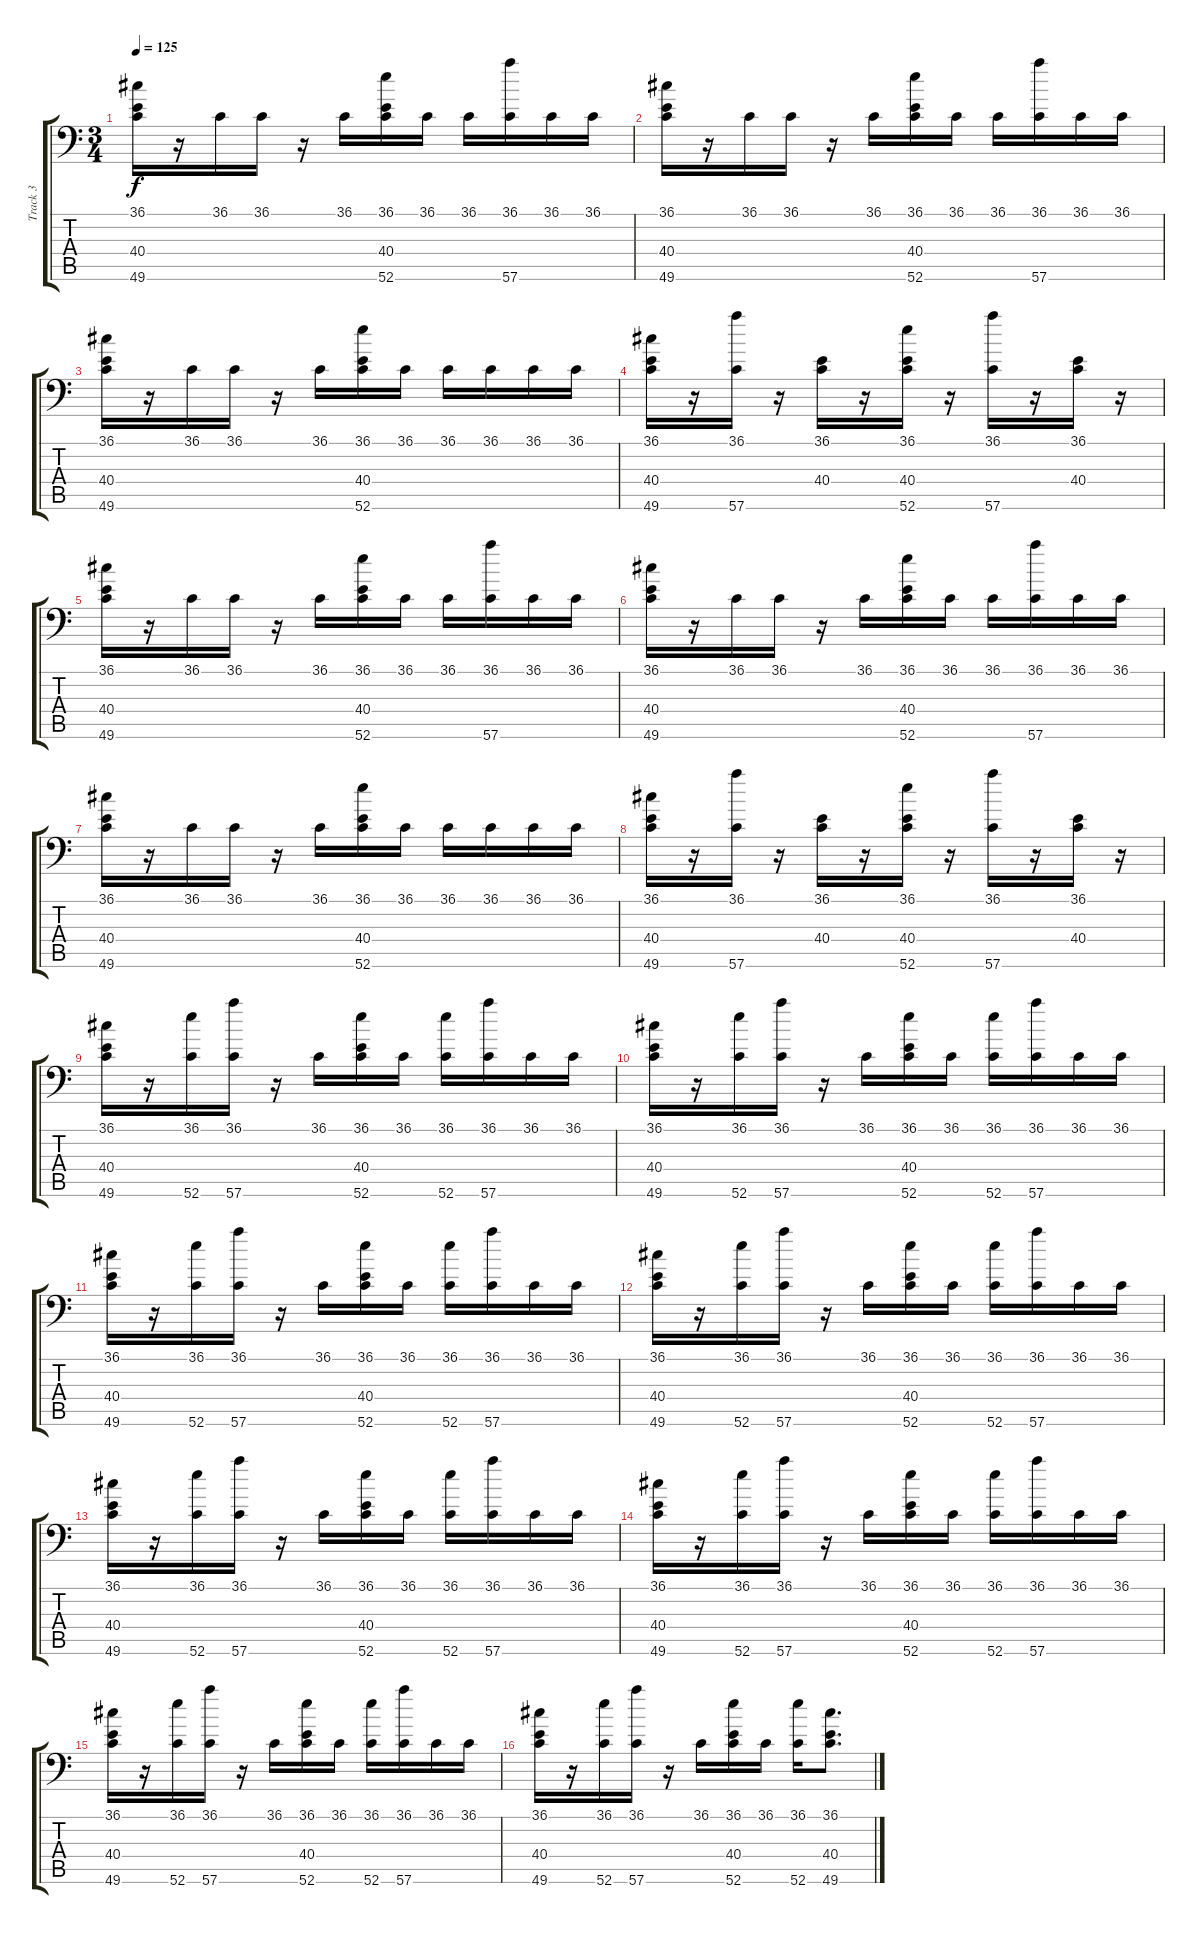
\track ("Track 3" "Track 3") {instrument acousticgrandpiano}
\staff {score tabs}
\tuning (C-1 C-1 C-1 C-1 C-1 C-1) {hide}
\ts (3 4)
\tempo 125
\clef f4
\ks c
(36.1 40.4 49.6).16{dy f} r.16 36.1.16 36.1.16 r.16 36.1.16 (36.1 40.4 52.6).16 36.1.16 36.1.16 (36.1 57.6).16 36.1.16 36.1.16 |
(36.1 40.4 49.6).16 r.16 36.1.16 36.1.16 r.16 36.1.16 (36.1 40.4 52.6).16 36.1.16 36.1.16 (36.1 57.6).16 36.1.16 36.1.16 |
(36.1 40.4 49.6).16 r.16 36.1.16 36.1.16 r.16 36.1.16 (36.1 40.4 52.6).16 36.1.16 36.1.16 36.1.16 36.1.16 36.1.16 |
(36.1 40.4 49.6).16 r.16 (36.1 57.6).16 r.16 (36.1 40.4).16 r.16 (36.1 40.4 52.6).16 r.16 (36.1 57.6).16 r.16 (36.1 40.4).16 r.16 |
(36.1 40.4 49.6).16 r.16 36.1.16 36.1.16 r.16 36.1.16 (36.1 40.4 52.6).16 36.1.16 36.1.16 (36.1 57.6).16 36.1.16 36.1.16 |
(36.1 40.4 49.6).16 r.16 36.1.16 36.1.16 r.16 36.1.16 (36.1 40.4 52.6).16 36.1.16 36.1.16 (36.1 57.6).16 36.1.16 36.1.16 |
(36.1 40.4 49.6).16 r.16 36.1.16 36.1.16 r.16 36.1.16 (36.1 40.4 52.6).16 36.1.16 36.1.16 36.1.16 36.1.16 36.1.16 |
(36.1 40.4 49.6).16 r.16 (36.1 57.6).16 r.16 (36.1 40.4).16 r.16 (36.1 40.4 52.6).16 r.16 (36.1 57.6).16 r.16 (36.1 40.4).16 r.16 |
(36.1 40.4 49.6).16 r.16 (36.1 52.6).16 (36.1 57.6).16 r.16 36.1.16 (36.1 40.4 52.6).16 36.1.16 (36.1 52.6).16 (36.1 57.6).16 36.1.16 36.1.16 |
(36.1 40.4 49.6).16 r.16 (36.1 52.6).16 (36.1 57.6).16 r.16 36.1.16 (36.1 40.4 52.6).16 36.1.16 (36.1 52.6).16 (36.1 57.6).16 36.1.16 36.1.16 |
(36.1 40.4 49.6).16 r.16 (36.1 52.6).16 (36.1 57.6).16 r.16 36.1.16 (36.1 40.4 52.6).16 36.1.16 (36.1 52.6).16 (36.1 57.6).16 36.1.16 36.1.16 |
(36.1 40.4 49.6).16 r.16 (36.1 52.6).16 (36.1 57.6).16 r.16 36.1.16 (36.1 40.4 52.6).16 36.1.16 (36.1 52.6).16 (36.1 57.6).16 36.1.16 36.1.16 |
(36.1 40.4 49.6).16 r.16 (36.1 52.6).16 (36.1 57.6).16 r.16 36.1.16 (36.1 40.4 52.6).16 36.1.16 (36.1 52.6).16 (36.1 57.6).16 36.1.16 36.1.16 |
(36.1 40.4 49.6).16 r.16 (36.1 52.6).16 (36.1 57.6).16 r.16 36.1.16 (36.1 40.4 52.6).16 36.1.16 (36.1 52.6).16 (36.1 57.6).16 36.1.16 36.1.16 |
(36.1 40.4 49.6).16 r.16 (36.1 52.6).16 (36.1 57.6).16 r.16 36.1.16 (36.1 40.4 52.6).16 36.1.16 (36.1 52.6).16 (36.1 57.6).16 36.1.16 36.1.16 |
(36.1 40.4 49.6).16 r.16 (36.1 52.6).16 (36.1 57.6).16 r.16 36.1.16 (36.1 40.4 52.6).16 36.1.16 (36.1 52.6).16 (36.1 40.4 49.6).8{d}
